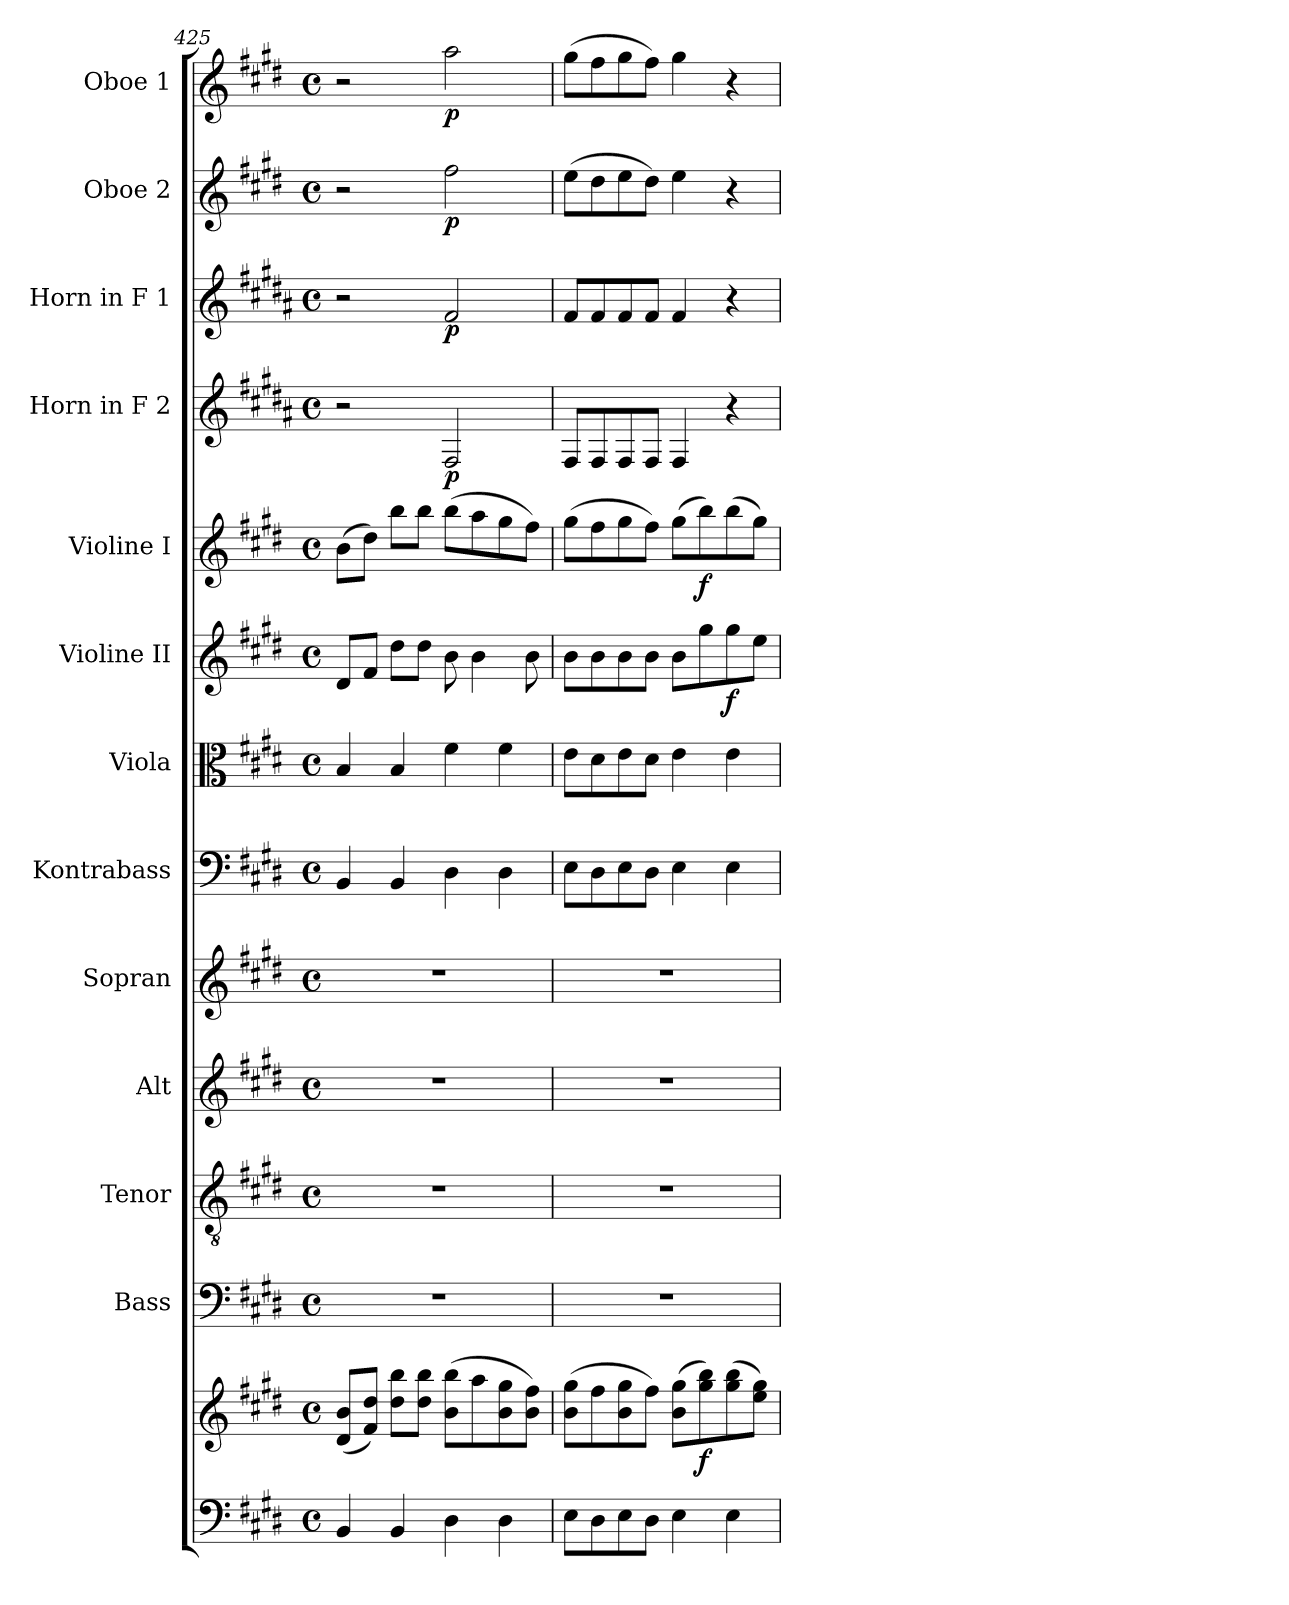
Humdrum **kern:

**kern	**kern	**dynam	**kern	**kern	**kern	**kern	**kern	**kern	**kern	**dynam	**kern	**dynam	**kern	**dynam	**kern	**dynam	**kern	**dynam	**kern	**dynam
*part13	*part13	*part13	*part12	*part11	*part10	*part9	*part8	*part7	*part6	*part6	*part5	*part5	*part4	*part4	*part3	*part3	*part2	*part2	*part1	*part1
*staff14	*staff13	*staff13/14	*staff12	*staff11	*staff10	*staff9	*staff8	*staff7	*staff6	*staff6	*staff5	*staff5	*staff4	*staff4	*staff3	*staff3	*staff2	*staff2	*staff1	*staff1
*	*	*	*I"Bass	*I"Tenor	*I"Alt	*I"Sopran	*I"Kontrabass	*I"Viola	*I"Violine II	*	*I"Violine I	*	*I"Horn in F 2	*	*I"Horn in F 1	*	*I"Oboe 2	*	*I"Oboe 1	*
*	*	*	*I'B.	*I'T.	*I'A.	*I'S.	*I'Kb.	*I'Vla.	*I'Vl. II	*	*I'Vl. I	*	*	*	*	*	*I'Ob.. 2	*	*I'Ob. 1	*
*clefF4	*clefG2	*	*clefF4	*clefGv2	*clefG2	*clefG2	*clefF4	*clefC3	*clefG2	*	*clefG2	*	*clefG2	*	*clefG2	*	*clefG2	*	*clefG2	*
*	*	*	*	*	*	*	*ITrd7c12	*	*	*	*	*	*ITrd4c7	*	*ITrd4c7	*	*	*	*	*
*k[f#c#g#d#]	*k[f#c#g#d#]	*	*k[f#c#g#d#]	*k[f#c#g#d#]	*k[f#c#g#d#]	*k[f#c#g#d#]	*k[f#c#g#d#]	*k[f#c#g#d#]	*k[f#c#g#d#]	*	*k[f#c#g#d#]	*	*k[f#c#g#d#]	*	*k[f#c#g#d#]	*	*k[f#c#g#d#]	*	*k[f#c#g#d#]	*
*E:	*E:	*	*E:	*E:	*E:	*E:	*E:	*E:	*E:	*	*E:	*	*E:	*	*E:	*	*E:	*	*E:	*
*M4/4	*M4/4	*	*M4/4	*M4/4	*M4/4	*M4/4	*M4/4	*M4/4	*M4/4	*	*M4/4	*	*M4/4	*	*M4/4	*	*M4/4	*	*M4/4	*
*met(c)	*met(c)	*	*met(c)	*met(c)	*met(c)	*met(c)	*met(c)	*met(c)	*met(c)	*	*met(c)	*	*met(c)	*	*met(c)	*	*met(c)	*	*met(c)	*
=425	=425	=425	=425	=425	=425	=425	=425	=425	=425	=425	=425	=425	=425	=425	=425	=425	=425	=425	=425	=425
4BB/	(<8d#/ 8b/L	.	1r	1r	1r	1r	4BBB/	4B/	8d#/L	.	(>8b\L	.	2r	.	2r	.	2r	.	2r	.
.	8f#/ 8dd#/J)	.	.	.	.	.	.	.	8f#/J	.	8dd#\J)	.	.	.	.	.	.	.	.	.
4BB/	8dd#\ 8bb\L	.	.	.	.	.	4BBB/	4B/	8dd#\L	.	8bb\L	.	.	.	.	.	.	.	.	.
.	8dd#\ 8bb\J	.	.	.	.	.	.	.	8dd#\J	.	8bb\J	.	.	.	.	.	.	.	.	.
!	!	!	!	!	!	!	!	!	!	!	!	!	!	!LO:DY:b	!	!LO:DY:b	!	!LO:DY:b	!	!LO:DY:b
4D#\	(>8b\ 8bb\L	.	.	.	.	.	4DD#\	4f#\	8b\	.	(>8bb\L	.	2BB/	p	2B/	p	2ff#\	p	2aa\	p
.	8aa\	.	.	.	.	.	.	.	4b\	.	8aa\	.	.	.	.	.	.	.	.	.
4D#\	8b\ 8gg#\	.	.	.	.	.	4DD#\	4f#\	.	.	8gg#\	.	.	.	.	.	.	.	.	.
.	8b\ 8ff#\J)	.	.	.	.	.	.	.	8b\	.	8ff#\J)	.	.	.	.	.	.	.	.	.
=426	=426	=426	=426	=426	=426	=426	=426	=426	=426	=426	=426	=426	=426	=426	=426	=426	=426	=426	=426	=426
8E\L	(>8b\ 8gg#\L	.	1r	1r	1r	1r	8EE\L	8e\L	8b\L	.	(>8gg#\L	.	8BB/L	.	8B/L	.	(>8ee\L	.	(>8gg#\L	.
8D#\	8ff#\	.	.	.	.	.	8DD#\	8d#\	8b\	.	8ff#\	.	8BB/	.	8B/	.	8dd#\	.	8ff#\	.
8E\	8b\ 8gg#\	.	.	.	.	.	8EE\	8e\	8b\	.	8gg#\	.	8BB/	.	8B/	.	8ee\	.	8gg#\	.
8D#\J	8ff#\J)	.	.	.	.	.	8DD#\J	8d#\J	8b\J	.	8ff#\J)	.	8BB/J	.	8B/J	.	8dd#\J)	.	8ff#\J)	.
4E\	(>8b\ 8gg#\L	.	.	.	.	.	4EE\	4e\	8b\L	.	(>8gg#\L	.	4BB/	.	4B/	.	4ee\	.	4gg#\	.
!	!	!LO:DY:b	!	!	!	!	!	!	!	!	!	!LO:DY:b	!	!	!	!	!	!	!	!
.	8gg#\ 8bb\)	f	.	.	.	.	.	.	8gg#\	.	8bb\)	f	.	.	.	.	.	.	.	.
!	!	!	!	!	!	!	!	!	!	!LO:DY:b	!	!	!	!	!	!	!	!	!	!
4E\	(>8gg#\ 8bb\	.	.	.	.	.	4EE\	4e\	8gg#\	f	(>8bb\	.	4r	.	4r	.	4r	.	4r	.
.	8ee\ 8gg#\J)	.	.	.	.	.	.	.	8ee\J	.	8gg#\J)	.	.	.	.	.	.	.	.	.
=	=	=	=	=	=	=	=	=	=	=	=	=	=	=	=	=	=	=	=	=
*-	*-	*-	*-	*-	*-	*-	*-	*-	*-	*-	*-	*-	*-	*-	*-	*-	*-	*-	*-	*-
